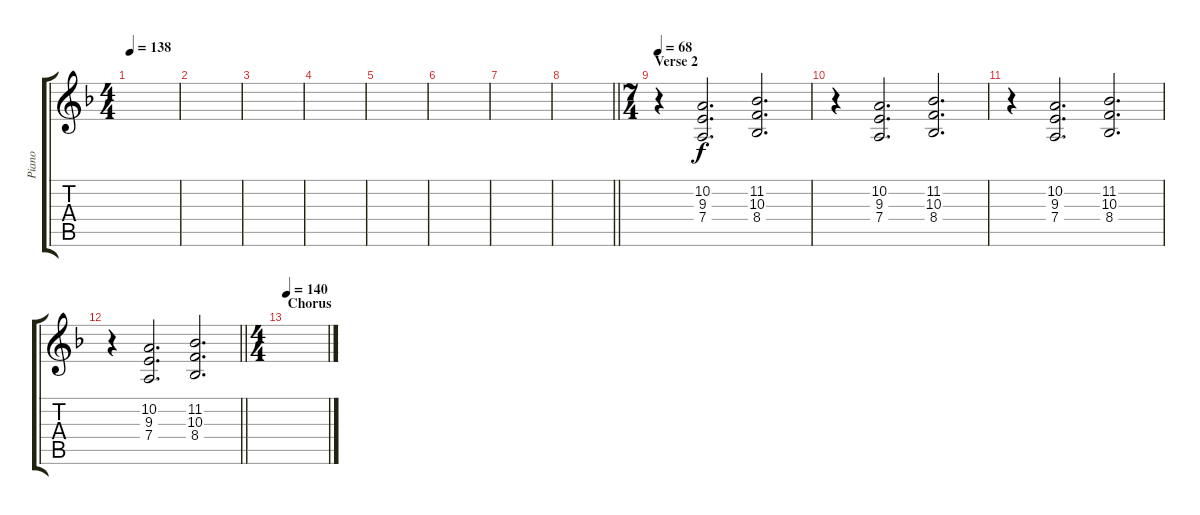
\track ("Piano" "Piano") {instrument brightacousticpiano}
\staff {score tabs}
\tuning (E4 B3 G3 D3 A2 E2) {hide}
\ts (4 4)
\tempo 138
\clef g2
\ks dminor
|
|
|
|
|
|
|
\barLineRight lightlight
|
\ts (7 4)
\section ("" "Verse 2")
\tempo 68
r.4 (10.2 9.3 7.4).2{d} (11.2 10.3 8.4).2{d} |
r.4 (10.2 9.3 7.4).2{d} (11.2 10.3 8.4).2{d} |
r.4 (10.2 9.3 7.4).2{d} (11.2 10.3 8.4).2{d} |
\barLineRight lightlight
r.4 (10.2 9.3 7.4).2{d} (11.2 10.3 8.4).2{d} |
\ts (4 4)
\section ("" "Chorus")
\tempo 140
